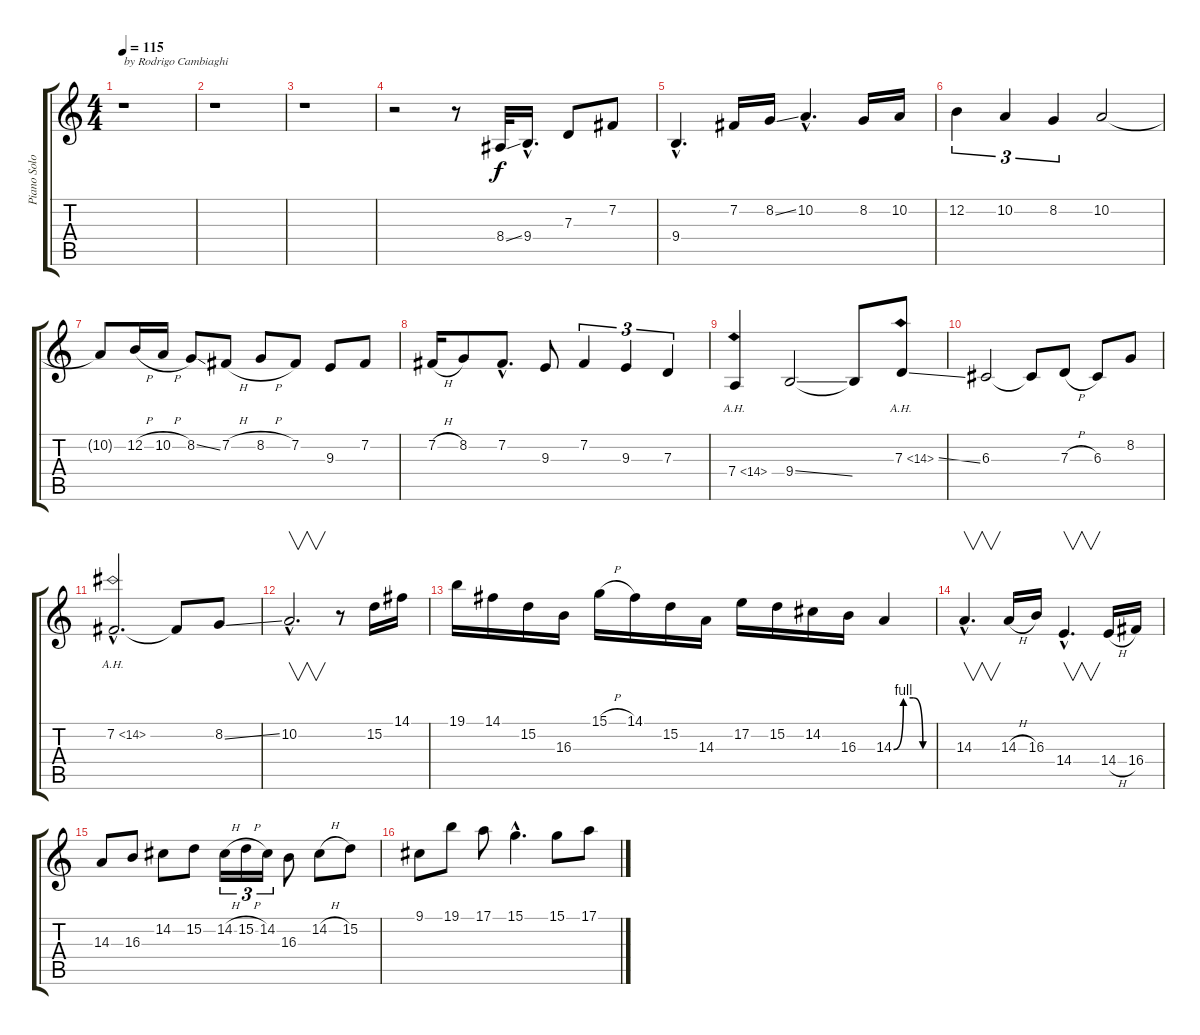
\track ("Piano Solo" "Piano Solo") {instrument brightacousticpiano}
\staff {score tabs}
\tuning (E4 B3 G3 D3 A2 E2) {hide}
\ts (4 4)
\tempo 115
\clef g2
\ks c
r.1{txt "by Rodrigo Cambiaghi" dy f volume 13 instrument brightacousticpiano} |
r.1 |
r.1 |
r.2 r.8 8.4{ss}.32 9.4{hac}.16{d} 7.3.8 7.2.8 |
9.4{hac}.4{d} 7.2.16 8.2{ss}.16 10.2{hac}.4{d} 8.2.16 10.2.16 |
12.2.4{tu (3 2)} 10.2.4{tu (3 2)} 8.2.4{tu (3 2)} 10.2.2 |
10.2{t}.8 12.2{h}.16 10.2{h}.16 8.2{ss}.8 7.2{h}.8 8.2{h}.8 7.2.8 9.3.8 7.2.8 |
7.2{h}.16 8.2.8 7.2{hac}.8{d} 9.3.8 7.2.4{tu (3 2)} 9.3.4{tu (3 2)} 7.3.4{tu (3 2)} |
7.4{ah 7}.4 9.4{ss}.2 9.4{t}.8 7.3{ah 7 ss}.8 |
6.3.2 6.3{t}.8 7.3{h}.8 6.3.8 8.2.8 |
7.2{ah 7 hac}.2{d} 7.2{t}.8 8.2{ss}.8 |
10.2{hac}.2{v d volume 14} r.8 15.2.16 14.1.16 |
19.1.16 14.1.16 15.2.16 16.3.16 15.1{h}.16 14.1.16 15.2.16 14.3.16 17.2.16 15.2.16 14.2.16 16.3.16 14.3{be (custom 0 0 15 4 30 4 45 0 60 0)}.4 |
14.3{hac}.4{v d volume 13} 14.3{h}.16 16.3.16 14.4{hac}.4{v d} 14.4{h}.16 16.4.16 |
14.3.8 16.3.8 14.2.8 15.2.8 14.2{h}.16{tu (3 2)} 15.2{h}.16{tu (3 2)} 14.2.16{tu (3 2)} 16.3.8 14.2{h}.8 15.2.8 |
9.1.8 19.1.8 17.1.8 15.1{hac}.4{d} 15.1.8 17.1.8
